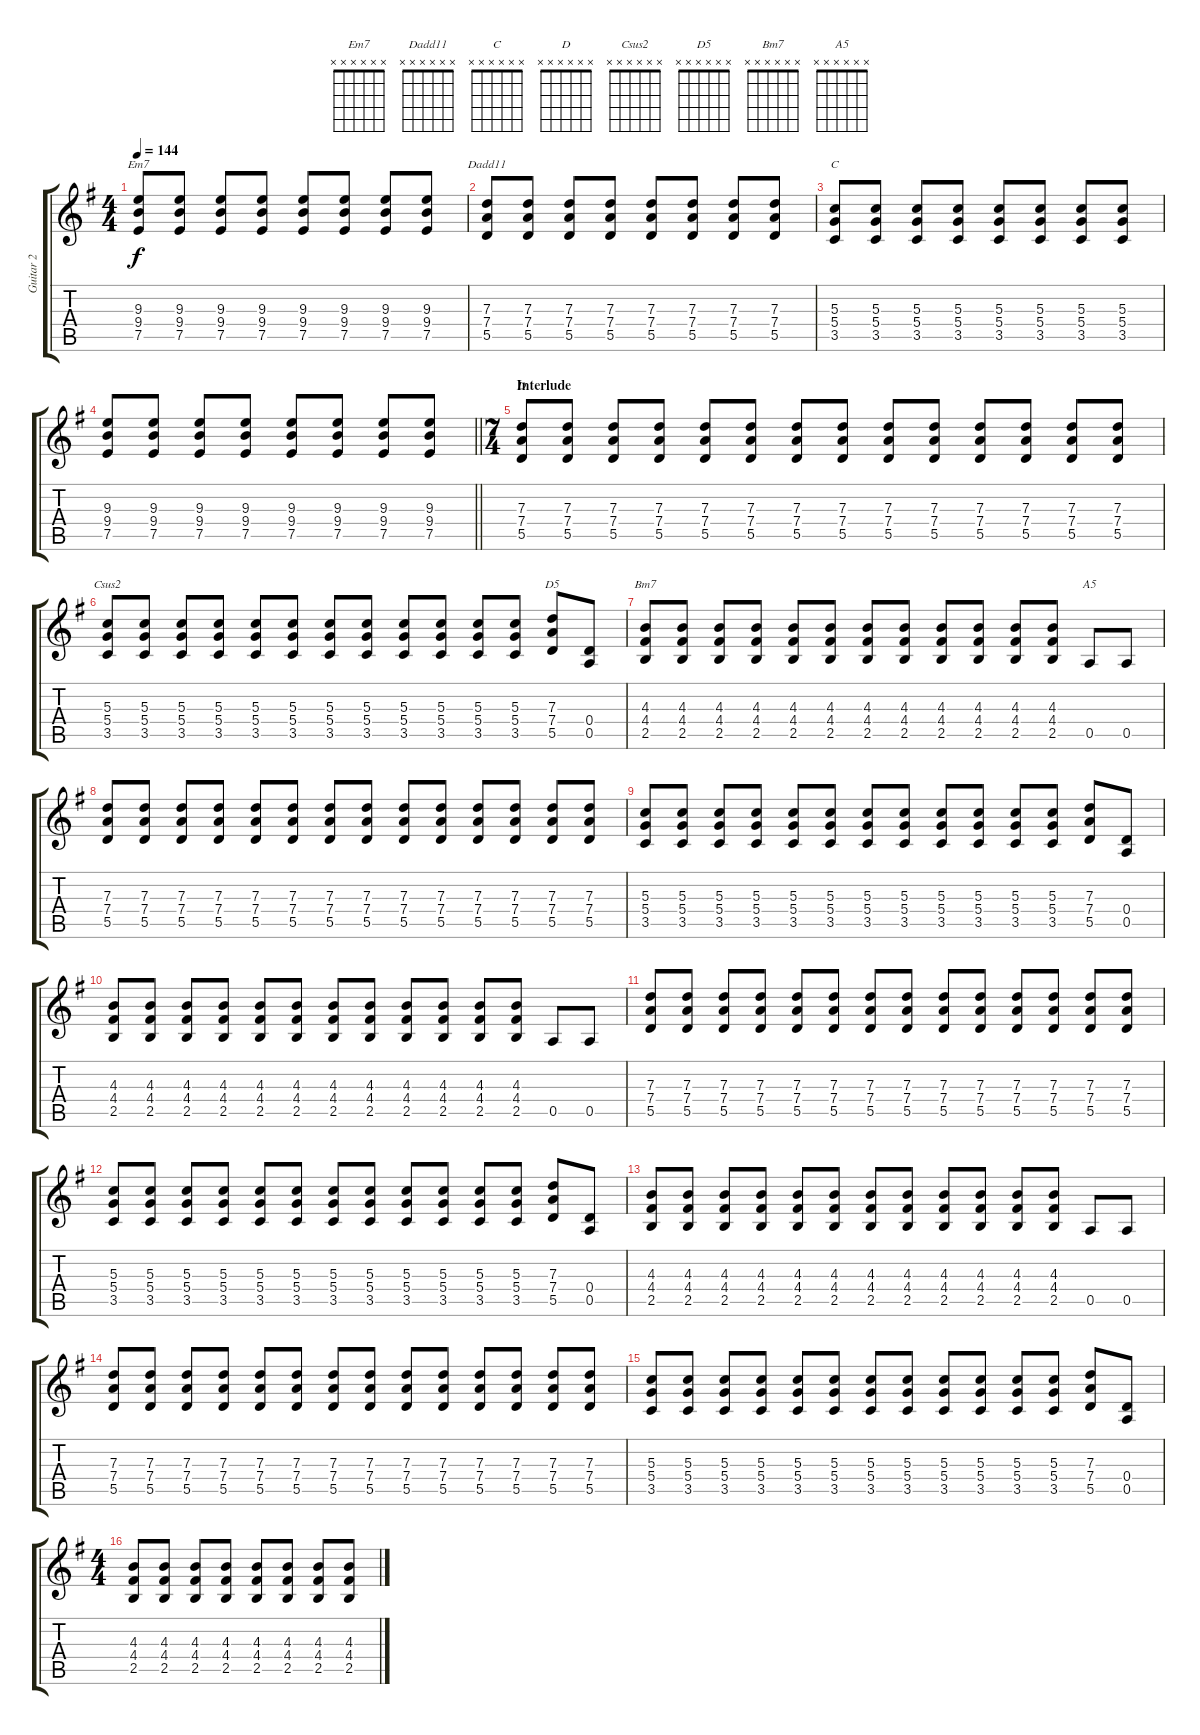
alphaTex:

\track ("Guitar 2" "Guitar 2") {instrument overdrivenguitar}
\staff {score tabs}
\tuning (E4 B3 G3 D3 A2 E2) {hide}
\chord ("Em7" x x x x x x)
\chord ("Dadd11" x x x x x x)
\chord ("C" x x x x x x)
\chord ("D" x x x x x x)
\chord ("Csus2" x x x x x x)
\chord ("D5" x x x x x x)
\chord ("Bm7" x x x x x x)
\chord ("A5" x x x x x x)
\ts (4 4)
\tempo 144
\clef g2
\ks g
(9.3 9.4 7.5).8{ch "Em7" dy f} (9.3 9.4 7.5).8 (9.3 9.4 7.5).8 (9.3 9.4 7.5).8 (9.3 9.4 7.5).8 (9.3 9.4 7.5).8 (9.3 9.4 7.5).8 (9.3 9.4 7.5).8 |
(7.3 7.4 5.5).8{ch "Dadd11"} (7.3 7.4 5.5).8 (7.3 7.4 5.5).8 (7.3 7.4 5.5).8 (7.3 7.4 5.5).8 (7.3 7.4 5.5).8 (7.3 7.4 5.5).8 (7.3 7.4 5.5).8 |
(5.3 5.4 3.5).8{ch "C"} (5.3 5.4 3.5).8 (5.3 5.4 3.5).8 (5.3 5.4 3.5).8 (5.3 5.4 3.5).8 (5.3 5.4 3.5).8 (5.3 5.4 3.5).8 (5.3 5.4 3.5).8 |
\barLineRight lightlight
(9.3 9.4 7.5).8 (9.3 9.4 7.5).8 (9.3 9.4 7.5).8 (9.3 9.4 7.5).8 (9.3 9.4 7.5).8 (9.3 9.4 7.5).8 (9.3 9.4 7.5).8 (9.3 9.4 7.5).8 |
\ts (7 4)
\section ("" "Interlude")
(7.3 7.4 5.5).8{ch "D"} (7.3 7.4 5.5).8 (7.3 7.4 5.5).8 (7.3 7.4 5.5).8 (7.3 7.4 5.5).8 (7.3 7.4 5.5).8 (7.3 7.4 5.5).8 (7.3 7.4 5.5).8 (7.3 7.4 5.5).8 (7.3 7.4 5.5).8 (7.3 7.4 5.5).8 (7.3 7.4 5.5).8 (7.3 7.4 5.5).8 (7.3 7.4 5.5).8 |
(5.3 5.4 3.5).8{ch "Csus2"} (5.3 5.4 3.5).8 (5.3 5.4 3.5).8 (5.3 5.4 3.5).8 (5.3 5.4 3.5).8 (5.3 5.4 3.5).8 (5.3 5.4 3.5).8 (5.3 5.4 3.5).8 (5.3 5.4 3.5).8 (5.3 5.4 3.5).8 (5.3 5.4 3.5).8 (5.3 5.4 3.5).8 (7.3 7.4 5.5).8{ch "D5"} (0.4 0.5).8 |
(4.3 4.4 2.5).8{ch "Bm7"} (4.3 4.4 2.5).8 (4.3 4.4 2.5).8 (4.3 4.4 2.5).8 (4.3 4.4 2.5).8 (4.3 4.4 2.5).8 (4.3 4.4 2.5).8 (4.3 4.4 2.5).8 (4.3 4.4 2.5).8 (4.3 4.4 2.5).8 (4.3 4.4 2.5).8 (4.3 4.4 2.5).8 0.5.8{ch "A5"} 0.5.8 |
(7.3 7.4 5.5).8 (7.3 7.4 5.5).8 (7.3 7.4 5.5).8 (7.3 7.4 5.5).8 (7.3 7.4 5.5).8 (7.3 7.4 5.5).8 (7.3 7.4 5.5).8 (7.3 7.4 5.5).8 (7.3 7.4 5.5).8 (7.3 7.4 5.5).8 (7.3 7.4 5.5).8 (7.3 7.4 5.5).8 (7.3 7.4 5.5).8 (7.3 7.4 5.5).8 |
(5.3 5.4 3.5).8 (5.3 5.4 3.5).8 (5.3 5.4 3.5).8 (5.3 5.4 3.5).8 (5.3 5.4 3.5).8 (5.3 5.4 3.5).8 (5.3 5.4 3.5).8 (5.3 5.4 3.5).8 (5.3 5.4 3.5).8 (5.3 5.4 3.5).8 (5.3 5.4 3.5).8 (5.3 5.4 3.5).8 (7.3 7.4 5.5).8 (0.4 0.5).8 |
(4.3 4.4 2.5).8 (4.3 4.4 2.5).8 (4.3 4.4 2.5).8 (4.3 4.4 2.5).8 (4.3 4.4 2.5).8 (4.3 4.4 2.5).8 (4.3 4.4 2.5).8 (4.3 4.4 2.5).8 (4.3 4.4 2.5).8 (4.3 4.4 2.5).8 (4.3 4.4 2.5).8 (4.3 4.4 2.5).8 0.5.8 0.5.8 |
(7.3 7.4 5.5).8 (7.3 7.4 5.5).8 (7.3 7.4 5.5).8 (7.3 7.4 5.5).8 (7.3 7.4 5.5).8 (7.3 7.4 5.5).8 (7.3 7.4 5.5).8 (7.3 7.4 5.5).8 (7.3 7.4 5.5).8 (7.3 7.4 5.5).8 (7.3 7.4 5.5).8 (7.3 7.4 5.5).8 (7.3 7.4 5.5).8 (7.3 7.4 5.5).8 |
(5.3 5.4 3.5).8 (5.3 5.4 3.5).8 (5.3 5.4 3.5).8 (5.3 5.4 3.5).8 (5.3 5.4 3.5).8 (5.3 5.4 3.5).8 (5.3 5.4 3.5).8 (5.3 5.4 3.5).8 (5.3 5.4 3.5).8 (5.3 5.4 3.5).8 (5.3 5.4 3.5).8 (5.3 5.4 3.5).8 (7.3 7.4 5.5).8 (0.4 0.5).8 |
(4.3 4.4 2.5).8 (4.3 4.4 2.5).8 (4.3 4.4 2.5).8 (4.3 4.4 2.5).8 (4.3 4.4 2.5).8 (4.3 4.4 2.5).8 (4.3 4.4 2.5).8 (4.3 4.4 2.5).8 (4.3 4.4 2.5).8 (4.3 4.4 2.5).8 (4.3 4.4 2.5).8 (4.3 4.4 2.5).8 0.5.8 0.5.8 |
(7.3 7.4 5.5).8 (7.3 7.4 5.5).8 (7.3 7.4 5.5).8 (7.3 7.4 5.5).8 (7.3 7.4 5.5).8 (7.3 7.4 5.5).8 (7.3 7.4 5.5).8 (7.3 7.4 5.5).8 (7.3 7.4 5.5).8 (7.3 7.4 5.5).8 (7.3 7.4 5.5).8 (7.3 7.4 5.5).8 (7.3 7.4 5.5).8 (7.3 7.4 5.5).8 |
(5.3 5.4 3.5).8 (5.3 5.4 3.5).8 (5.3 5.4 3.5).8 (5.3 5.4 3.5).8 (5.3 5.4 3.5).8 (5.3 5.4 3.5).8 (5.3 5.4 3.5).8 (5.3 5.4 3.5).8 (5.3 5.4 3.5).8 (5.3 5.4 3.5).8 (5.3 5.4 3.5).8 (5.3 5.4 3.5).8 (7.3 7.4 5.5).8 (0.4 0.5).8 |
\ts (4 4)
(4.3 4.4 2.5).8 (4.3 4.4 2.5).8 (4.3 4.4 2.5).8 (4.3 4.4 2.5).8 (4.3 4.4 2.5).8 (4.3 4.4 2.5).8 (4.3 4.4 2.5).8 (4.3 4.4 2.5).8
